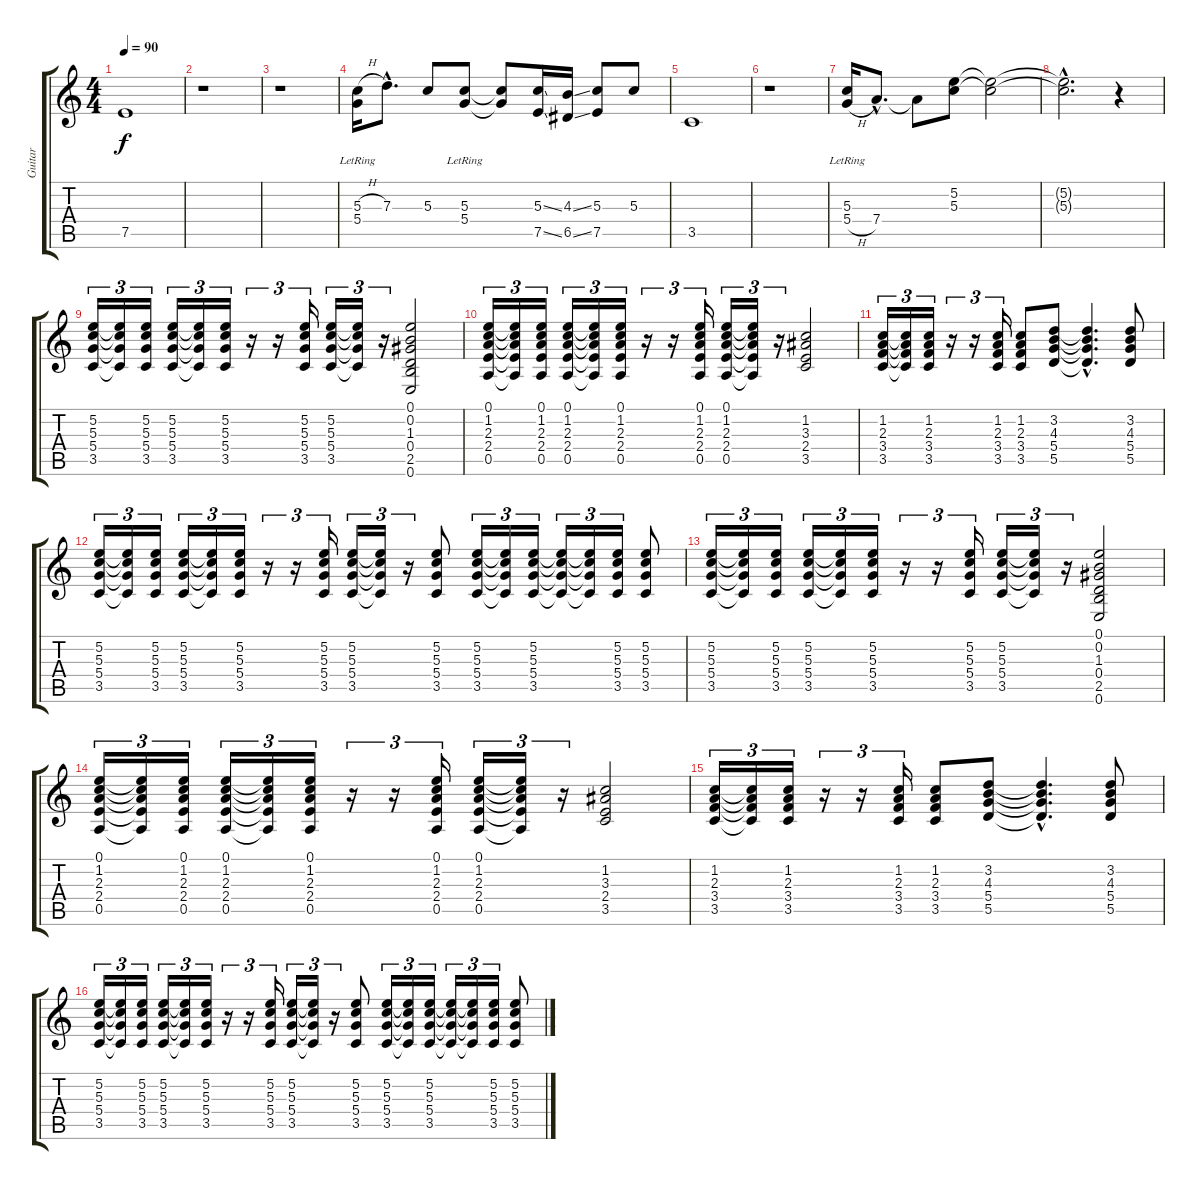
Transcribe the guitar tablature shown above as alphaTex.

\track ("Guitar" "Guitar") {instrument electricguitarclean}
\staff {score tabs}
\tuning (E4 B3 G3 D3 A2 E2) {hide}
\ts (4 4)
\tempo 90
\clef g2
\ks c
7.5.1{dy f} |
r.1 |
r.1 |
(5.3{h} 5.4{lr}).16{instrument electricguitarjazz} 7.3{hac}.8{d} 5.3.8 (5.3{lr} 5.4).8 (5.3{t} 5.4{t}).8 (5.3{ss} 7.5{ss}).16 (4.3{ss} 6.5{ss}).16 (5.3 7.5).8 5.3.8 |
3.5.1 |
r.1 |
(5.3{lr} 5.4{h}).16 7.4{hac}.8{d} 7.4{t}.8 (5.2 5.3).8 (5.2{t} 5.3{t}).2 |
(5.2{hac t} 5.3{hac t}).2{d} r.4 |
(5.2 5.3 5.4 3.5).16{tu (3 2) instrument electricguitarclean} (5.2{t} 5.3{t} 5.4{t} 3.5{t}).16{tu (3 2)} (5.2 5.3 5.4 3.5).16{tu (3 2)} (5.2 5.3 5.4 3.5).16{tu (3 2)} (5.2{t} 5.3{t} 5.4{t} 3.5{t}).16{tu (3 2)} (5.2 5.3 5.4 3.5).16{tu (3 2)} r.16{tu (3 2)} r.16{tu (3 2)} (5.2 5.3 5.4 3.5).16{tu (3 2)} (5.2 5.3 5.4 3.5).16{tu (3 2)} (5.2{t} 5.3{t} 5.4{t} 3.5{t}).16{tu (3 2)} r.16{tu (3 2)} (0.1 0.2 1.3 0.4 2.5 0.6).2 |
(0.1 1.2 2.3 2.4 0.5).16{tu (3 2)} (0.1{t} 1.2{t} 2.3{t} 2.4{t} 0.5{t}).16{tu (3 2)} (0.1 1.2 2.3 2.4 0.5).16{tu (3 2)} (0.1 1.2 2.3 2.4 0.5).16{tu (3 2)} (0.1{t} 1.2{t} 2.3{t} 2.4{t} 0.5{t}).16{tu (3 2)} (0.1 1.2 2.3 2.4 0.5).16{tu (3 2)} r.16{tu (3 2)} r.16{tu (3 2)} (0.1 1.2 2.3 2.4 0.5).16{tu (3 2)} (0.1 1.2 2.3 2.4 0.5).16{tu (3 2)} (0.1{t} 1.2{t} 2.3{t} 2.4{t} 0.5{t}).16{tu (3 2)} r.16{tu (3 2)} (1.2 3.3 2.4 3.5).2 |
(1.2 2.3 3.4 3.5).16{tu (3 2)} (1.2{t} 2.3{t} 3.4{t} 3.5{t}).16{tu (3 2)} (1.2 2.3 3.4 3.5).16{tu (3 2)} r.16{tu (3 2)} r.16{tu (3 2)} (1.2 2.3 3.4 3.5).16{tu (3 2)} (1.2 2.3 3.4 3.5).8 (3.2 4.3 5.4 5.5).8 (3.2{hac t} 4.3{hac t} 5.4{hac t} 5.5{hac t}).4{d} (3.2 4.3 5.4 5.5).8 |
(5.2 5.3 5.4 3.5).16{tu (3 2)} (5.2{t} 5.3{t} 5.4{t} 3.5{t}).16{tu (3 2)} (5.2 5.3 5.4 3.5).16{tu (3 2)} (5.2 5.3 5.4 3.5).16{tu (3 2)} (5.2{t} 5.3{t} 5.4{t} 3.5{t}).16{tu (3 2)} (5.2 5.3 5.4 3.5).16{tu (3 2)} r.16{tu (3 2)} r.16{tu (3 2)} (5.2 5.3 5.4 3.5).16{tu (3 2)} (5.2 5.3 5.4 3.5).16{tu (3 2)} (5.2{t} 5.3{t} 5.4{t} 3.5{t}).16{tu (3 2)} r.16{tu (3 2)} (5.2 5.3 5.4 3.5).8 (5.2 5.3 5.4 3.5).16{tu (3 2)} (5.2{t} 5.3{t} 5.4{t} 3.5{t}).16{tu (3 2)} (5.2 5.3 5.4 3.5).16{tu (3 2)} (5.2{t} 5.3{t} 5.4{t} 3.5{t}).16{tu (3 2)} (5.2{t} 5.3{t} 5.4{t} 3.5{t}).16{tu (3 2)} (5.2 5.3 5.4 3.5).16{tu (3 2)} (5.2 5.3 5.4 3.5).8 |
(5.2 5.3 5.4 3.5).16{tu (3 2)} (5.2{t} 5.3{t} 5.4{t} 3.5{t}).16{tu (3 2)} (5.2 5.3 5.4 3.5).16{tu (3 2)} (5.2 5.3 5.4 3.5).16{tu (3 2)} (5.2{t} 5.3{t} 5.4{t} 3.5{t}).16{tu (3 2)} (5.2 5.3 5.4 3.5).16{tu (3 2)} r.16{tu (3 2)} r.16{tu (3 2)} (5.2 5.3 5.4 3.5).16{tu (3 2)} (5.2 5.3 5.4 3.5).16{tu (3 2)} (5.2{t} 5.3{t} 5.4{t} 3.5{t}).16{tu (3 2)} r.16{tu (3 2)} (0.1 0.2 1.3 0.4 2.5 0.6).2 |
(0.1 1.2 2.3 2.4 0.5).16{tu (3 2)} (0.1{t} 1.2{t} 2.3{t} 2.4{t} 0.5{t}).16{tu (3 2)} (0.1 1.2 2.3 2.4 0.5).16{tu (3 2)} (0.1 1.2 2.3 2.4 0.5).16{tu (3 2)} (0.1{t} 1.2{t} 2.3{t} 2.4{t} 0.5{t}).16{tu (3 2)} (0.1 1.2 2.3 2.4 0.5).16{tu (3 2)} r.16{tu (3 2)} r.16{tu (3 2)} (0.1 1.2 2.3 2.4 0.5).16{tu (3 2)} (0.1 1.2 2.3 2.4 0.5).16{tu (3 2)} (0.1{t} 1.2{t} 2.3{t} 2.4{t} 0.5{t}).16{tu (3 2)} r.16{tu (3 2)} (1.2 3.3 2.4 3.5).2 |
(1.2 2.3 3.4 3.5).16{tu (3 2)} (1.2{t} 2.3{t} 3.4{t} 3.5{t}).16{tu (3 2)} (1.2 2.3 3.4 3.5).16{tu (3 2)} r.16{tu (3 2)} r.16{tu (3 2)} (1.2 2.3 3.4 3.5).16{tu (3 2)} (1.2 2.3 3.4 3.5).8 (3.2 4.3 5.4 5.5).8 (3.2{hac t} 4.3{hac t} 5.4{hac t} 5.5{hac t}).4{d} (3.2 4.3 5.4 5.5).8 |
(5.2 5.3 5.4 3.5).16{tu (3 2)} (5.2{t} 5.3{t} 5.4{t} 3.5{t}).16{tu (3 2)} (5.2 5.3 5.4 3.5).16{tu (3 2)} (5.2 5.3 5.4 3.5).16{tu (3 2)} (5.2{t} 5.3{t} 5.4{t} 3.5{t}).16{tu (3 2)} (5.2 5.3 5.4 3.5).16{tu (3 2)} r.16{tu (3 2)} r.16{tu (3 2)} (5.2 5.3 5.4 3.5).16{tu (3 2)} (5.2 5.3 5.4 3.5).16{tu (3 2)} (5.2{t} 5.3{t} 5.4{t} 3.5{t}).16{tu (3 2)} r.16{tu (3 2)} (5.2 5.3 5.4 3.5).8 (5.2 5.3 5.4 3.5).16{tu (3 2)} (5.2{t} 5.3{t} 5.4{t} 3.5{t}).16{tu (3 2)} (5.2 5.3 5.4 3.5).16{tu (3 2)} (5.2{t} 5.3{t} 5.4{t} 3.5{t}).16{tu (3 2)} (5.2{t} 5.3{t} 5.4{t} 3.5{t}).16{tu (3 2)} (5.2 5.3 5.4 3.5).16{tu (3 2)} (5.2 5.3 5.4 3.5).8
